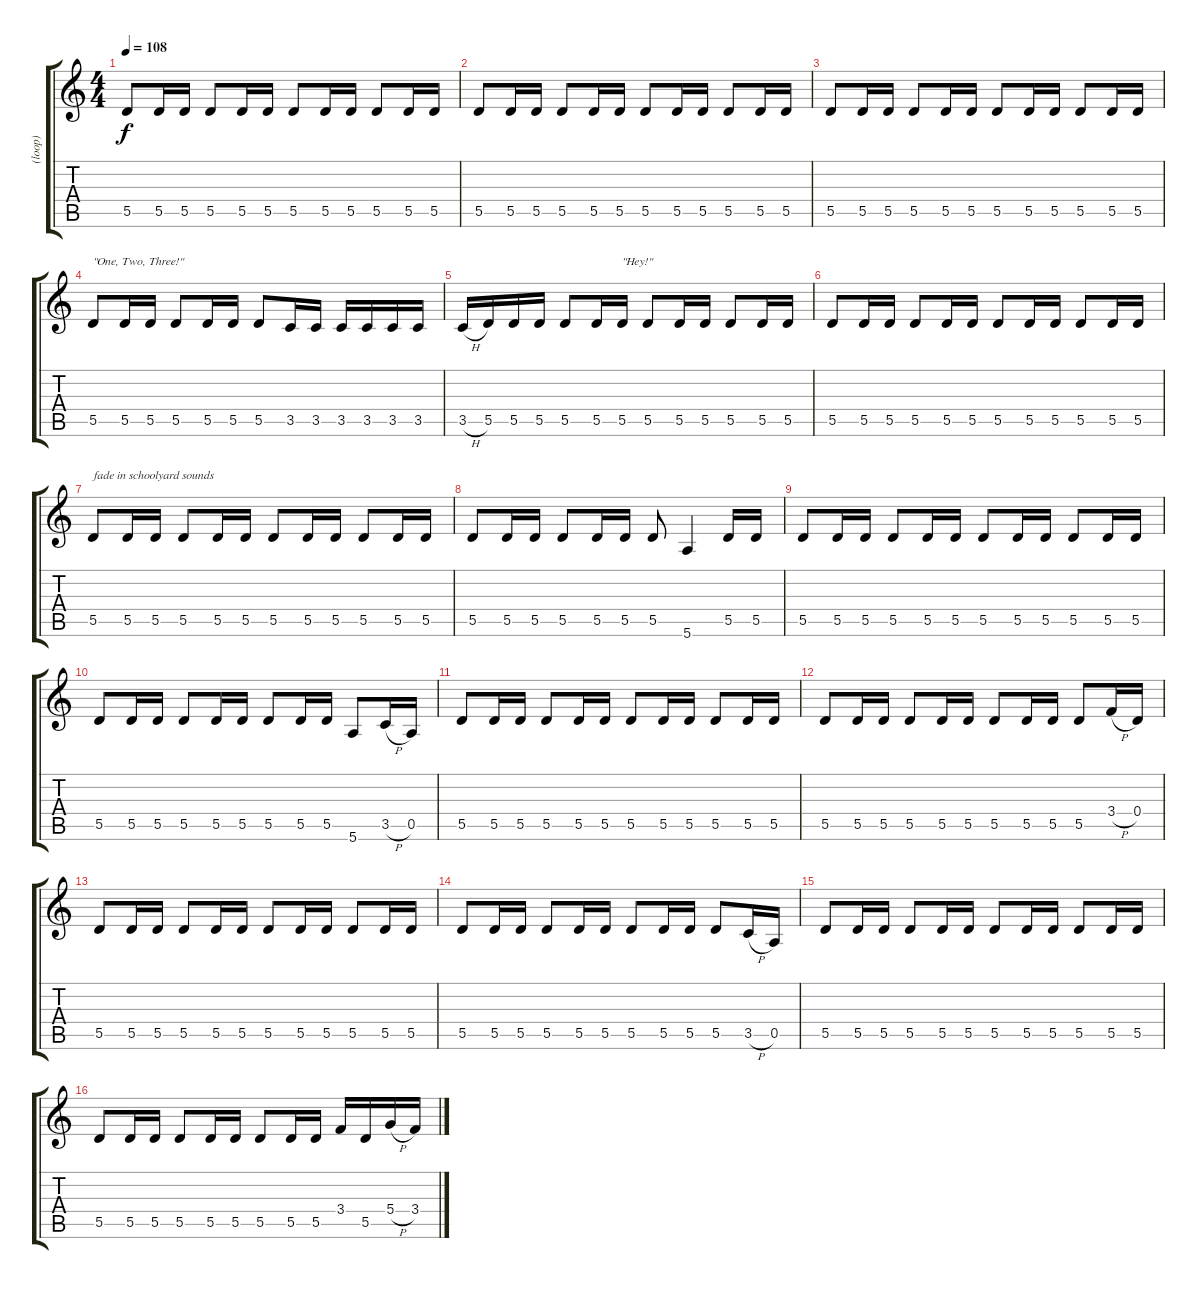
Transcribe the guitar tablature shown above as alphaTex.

\track ("(loop)" "(loop)") {instrument electricguitarmuted}
\staff {score tabs}
\tuning (E4 B3 G3 D3 A2 E2) {hide}
\ts (4 4)
\tempo 108
\clef g2
\ks c
5.5.8{dy f} 5.5.16 5.5.16 5.5.8 5.5.16 5.5.16 5.5.8 5.5.16 5.5.16 5.5.8 5.5.16 5.5.16 |
5.5.8 5.5.16 5.5.16 5.5.8 5.5.16 5.5.16 5.5.8 5.5.16 5.5.16 5.5.8 5.5.16 5.5.16 |
5.5.8 5.5.16 5.5.16 5.5.8 5.5.16 5.5.16 5.5.8 5.5.16 5.5.16 5.5.8 5.5.16 5.5.16 |
5.5.8{txt "\"One, Two, Three!\""} 5.5.16 5.5.16 5.5.8 5.5.16 5.5.16 5.5.8 3.5.16 3.5.16 3.5.16 3.5.16 3.5.16 3.5.16 |
3.5{h}.16 5.5.16 5.5.16 5.5.16 5.5.8 5.5.16 5.5.16{txt "\"Hey!\""} 5.5.8 5.5.16 5.5.16 5.5.8 5.5.16 5.5.16 |
5.5.8 5.5.16 5.5.16 5.5.8 5.5.16 5.5.16 5.5.8 5.5.16 5.5.16 5.5.8 5.5.16 5.5.16 |
5.5.8{txt "fade in schoolyard sounds"} 5.5.16 5.5.16 5.5.8 5.5.16 5.5.16 5.5.8 5.5.16 5.5.16 5.5.8 5.5.16 5.5.16 |
5.5.8 5.5.16 5.5.16 5.5.8 5.5.16 5.5.16 5.5.8 5.6.4 5.5.16 5.5.16 |
5.5.8 5.5.16 5.5.16 5.5.8 5.5.16 5.5.16 5.5.8 5.5.16 5.5.16 5.5.8 5.5.16 5.5.16 |
5.5.8 5.5.16 5.5.16 5.5.8 5.5.16 5.5.16 5.5.8 5.5.16 5.5.16 5.6.8 3.5{h}.16 0.5.16 |
5.5.8 5.5.16 5.5.16 5.5.8 5.5.16 5.5.16 5.5.8 5.5.16 5.5.16 5.5.8 5.5.16 5.5.16 |
5.5.8 5.5.16 5.5.16 5.5.8 5.5.16 5.5.16 5.5.8 5.5.16 5.5.16 5.5.8 3.4{h}.16 0.4.16 |
5.5.8 5.5.16 5.5.16 5.5.8 5.5.16 5.5.16 5.5.8 5.5.16 5.5.16 5.5.8 5.5.16 5.5.16 |
5.5.8 5.5.16 5.5.16 5.5.8 5.5.16 5.5.16 5.5.8 5.5.16 5.5.16 5.5.8 3.5{h}.16 0.5.16 |
5.5.8 5.5.16 5.5.16 5.5.8 5.5.16 5.5.16 5.5.8 5.5.16 5.5.16 5.5.8 5.5.16 5.5.16 |
5.5.8 5.5.16 5.5.16 5.5.8 5.5.16 5.5.16 5.5.8 5.5.16 5.5.16 3.4.16 5.5.16 5.4{h}.16 3.4.16
